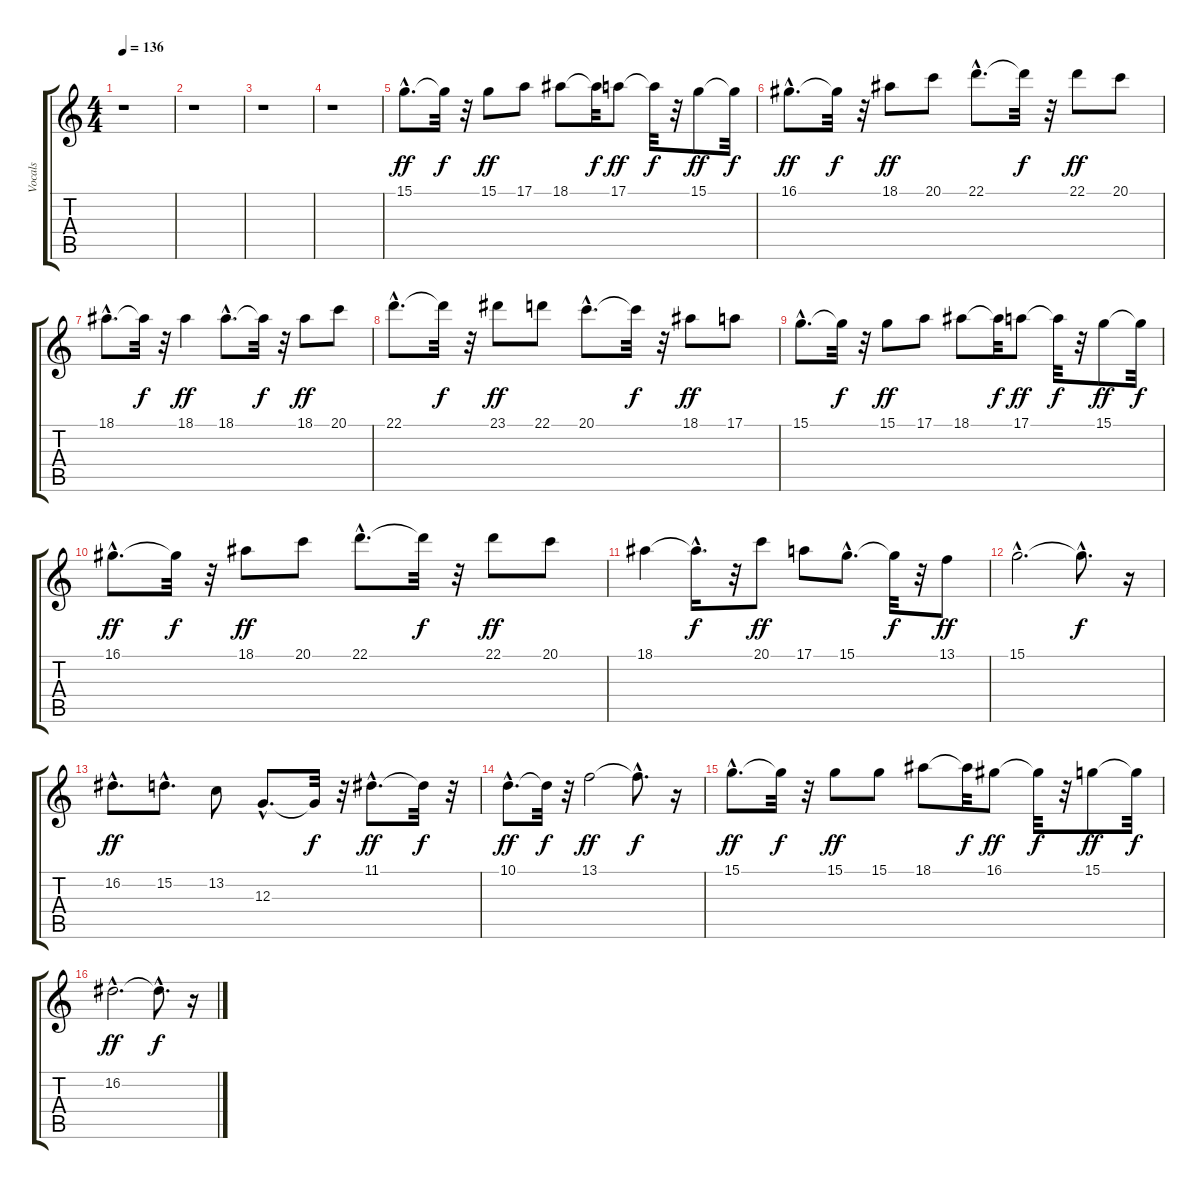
\track ("Vocals" "Vocals") {instrument synthbrass2}
\staff {score tabs}
\tuning (E4 B3 G3 D3 A2 E2) {hide}
\ts (4 4)
\tempo 136
\clef g2
\ks c
r.1{dy f} |
r.1 |
r.1 |
r.1 |
15.1{hac}.8{d dy ff} 15.1{t}.32{dy f} r.32 15.1.8{dy ff} 17.1.8 18.1.8 18.1{t}.32{dy f} 17.1.8{dy ff} 17.1{t}.32{dy f} r.32 15.1.8{dy ff} 15.1{t}.32{dy f} |
16.1{hac}.8{d dy ff} 16.1{t}.32{dy f} r.32 18.1.8{dy ff} 20.1.8 22.1{hac}.8{d} 22.1{t}.32{dy f} r.32 22.1.8{dy ff} 20.1.8 |
18.1{hac}.8{d} 18.1{t}.32{dy f} r.32 18.1.4{dy ff} 18.1{hac}.8{d} 18.1{t}.32{dy f} r.32 18.1.8{dy ff} 20.1.8 |
22.1{hac}.8{d} 22.1{t}.32{dy f} r.32 23.1.8{dy ff} 22.1.8 20.1{hac}.8{d} 20.1{t}.32{dy f} r.32 18.1.8{dy ff} 17.1.8 |
15.1{hac}.8{d} 15.1{t}.32{dy f} r.32 15.1.8{dy ff} 17.1.8 18.1.8 18.1{t}.32{dy f} 17.1.8{dy ff} 17.1{t}.32{dy f} r.32 15.1.8{dy ff} 15.1{t}.32{dy f} |
16.1{hac}.8{d dy ff} 16.1{t}.32{dy f} r.32 18.1.8{dy ff} 20.1.8 22.1{hac}.8{d} 22.1{t}.32{dy f} r.32 22.1.8{dy ff} 20.1.8 |
18.1.4 18.1{hac t}.16{d dy f} r.32 20.1.8{dy ff} 17.1.8 15.1{hac}.8{d} 15.1{t}.32{dy f} r.32 13.1.8{dy ff} |
15.1{hac}.2{d} 15.1{hac t}.8{d dy f} r.16 |
16.2{hac}.8{d dy ff} 15.2{hac}.8{d} 13.2.8 12.3{hac}.8{d} 12.3{t}.32{dy f} r.32 11.1{hac}.8{d dy ff} 11.1{t}.32{dy f} r.32 |
10.1{hac}.8{d dy ff} 10.1{t}.32{dy f} r.32 13.1.2{dy ff} 13.1{hac t}.8{d dy f} r.16 |
15.1{hac}.8{d dy ff} 15.1{t}.32{dy f} r.32 15.1.8{dy ff} 15.1.8 18.1.8 18.1{t}.32{dy f} 16.1.8{dy ff} 16.1{t}.32{dy f} r.32 15.1.8{dy ff} 15.1{t}.32{dy f} |
16.2{hac}.2{d dy ff} 16.2{hac t}.8{d dy f} r.16
